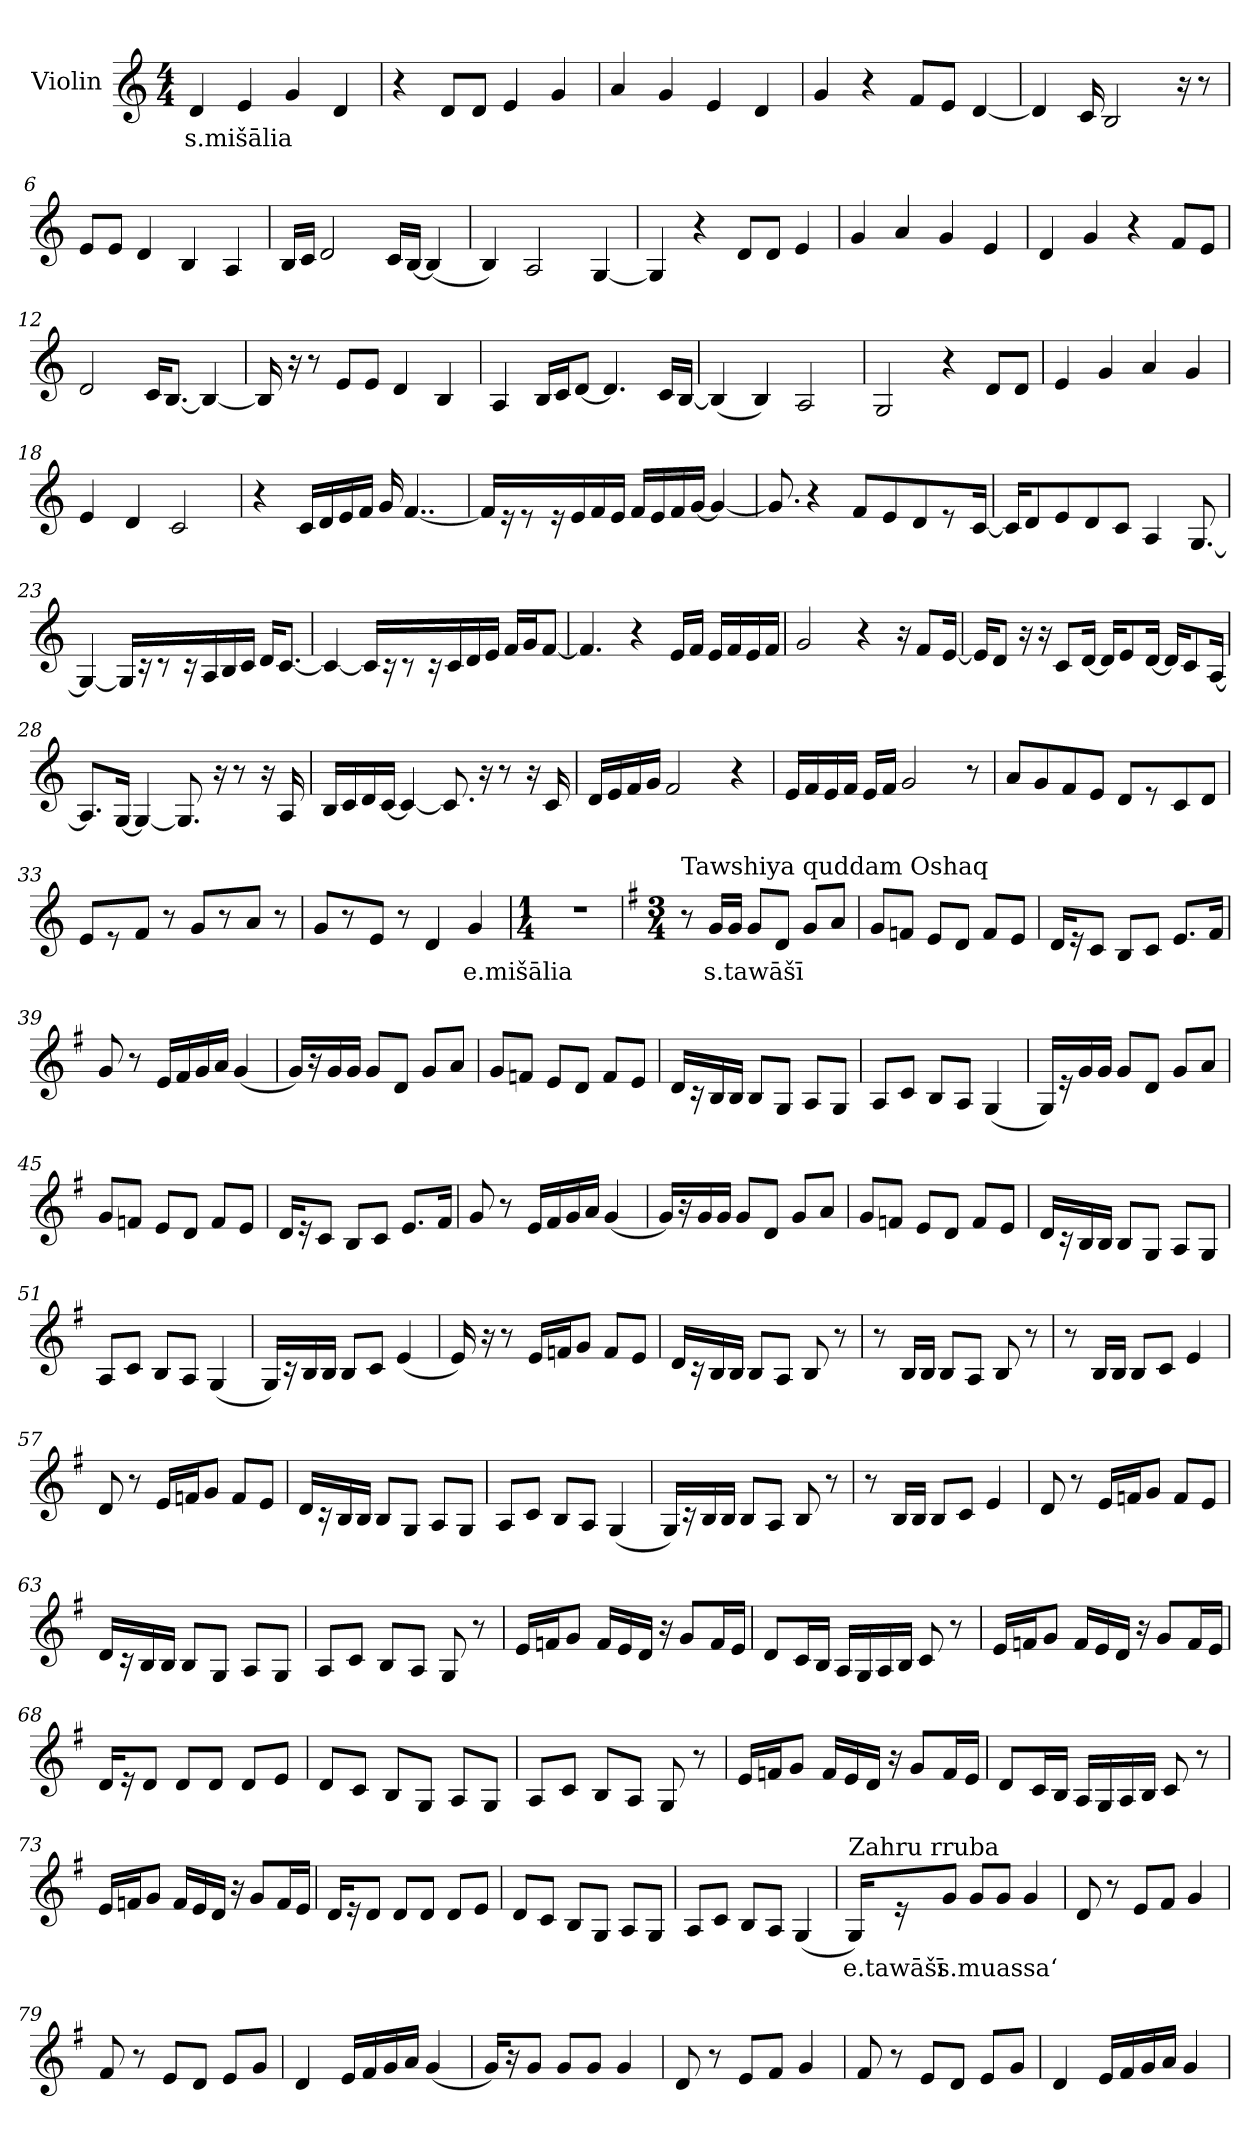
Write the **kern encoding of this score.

**kern	**text
*part1	*part1
*staff1	*staff1
*I"Violin	*
*clefG2	*
*k[]	*
*M4/4	*
*MM85	*
=1	=1
!	!LO:LY:b
4d/	s.mišālia
4e/	.
4g/	.
4d/	.
=2	=2
4r	.
8d/L	.
8d/J	.
4e/	.
4g/	.
=3	=3
4a/	.
4g/	.
4e/	.
4d/	.
=4	=4
4g/	.
4r	.
8f/L	.
8e/J	.
[4d/	.
=5	=5
4d/]	.
16c/	.
2B/	.
16r	.
8r	.
!!LO:LB:g=z
=6	=6
8e/L	.
8e/J	.
4d/	.
4B/	.
4A/	.
=7	=7
16B/LL	.
16c/JJ	.
2d/	.
16c/LL	.
[16B/JJ	.
(<4B/]	.
=8	=8
4B/)	.
2A/	.
[4G/	.
=9	=9
4G/]	.
4r	.
8d/L	.
8d/J	.
4e/	.
=10	=10
4g/	.
4a/	.
4g/	.
4e/	.
!!LO:LB:g=z
=11	=11
4d/	.
4g/	.
4r	.
8f/L	.
8e/J	.
=12	=12
2d/	.
16c/KL	.
[8.B/J	.
4B/_	.
=13	=13
16B/]	.
16r	.
8r	.
8e/L	.
8e/J	.
4d/	.
4B/	.
=14	=14
4A/	.
16B/LL	.
16c/J	.
[8d/J	.
4.d/]	.
16c/LL	.
[16B/JJ	.
=15	=15
(<4B/]	.
4B/)	.
2A/	.
!!LO:LB:g=z
=16	=16
2G/	.
4r	.
8d/L	.
8d/J	.
=17	=17
4e/	.
4g/	.
4a/	.
4g/	.
=18	=18
4e/	.
4d/	.
2c/	.
=19	=19
4r	.
16c/LL	.
16d/	.
16e/	.
16f/JJ	.
16g/	.
[4..f/	.
=20	=20
16f/LL]	.
16r	.
8r	.
16r	.
16e/	.
16f/	.
16e/JJ	.
16f/LL	.
16e/	.
16f/	.
[16g/JJ	.
4g/_	.
!!LO:LB:g=z
=21	=21
8.g/]	.
4r	.
8f/L	.
8e/	.
8d/	.
8r	.
[16c/Jk	.
=22	=22
16c/KL]	.
8d/	.
8e/	.
8d/	.
8c/J	.
4A/	.
[8.G/	.
=23	=23
4G/_	.
16G/LL]	.
16r	.
8r	.
16r	.
16A/	.
16B/	.
16c/JJ	.
16d/KL	.
[8.c/J	.
!!LO:LB:g=z
=24	=24
4c/_	.
16c/LL]	.
16r	.
8r	.
16r	.
16c/	.
16d/	.
16e/JJ	.
16f/LL	.
16g/J	.
[8f/J	.
=25	=25
4.f/]	.
4r	.
16e/LL	.
16f/JJ	.
16e/LL	.
16f/	.
16e/	.
16f/JJ	.
=26	=26
2g/	.
4r	.
16r	.
8f/L	.
[16e/Jk	.
!!LO:LB:g=z
=27	=27
16e/KL]	.
8d/J	.
16r	.
16r	.
8c/L	.
[16d/Jk	.
16d/KL]	.
8e/	.
[16d/Jk	.
16d/KL]	.
8c/	.
[16A/Jk	.
=28	=28
8.A/L]	.
[16G/Jk	.
4G/_	.
8.G/]	.
16r	.
8r	.
16r	.
16A/	.
=29	=29
16B/LL	.
16c/	.
16d/	.
[16c/JJ	.
4c/_	.
8.c/]	.
16r	.
8r	.
16r	.
16c/	.
!!LO:PB:g=z
=30	=30
16d/LL	.
16e/	.
16f/	.
16g/JJ	.
2f/	.
4r	.
=31	=31
16e/LL	.
16f/	.
16e/	.
16f/JJ	.
16e/LL	.
16f/JJ	.
2g/	.
8r	.
=32	=32
8a/L	.
8g/	.
8f/	.
8e/J	.
8d/L	.
8r	.
8c/	.
8d/J	.
=33	=33
8e/L	.
8r	.
8f/J	.
8r	.
8g/L	.
8r	.
8a/J	.
8r	.
=34	=34
8g/L	.
8r	.
8e/J	.
8r	.
4d/	.
!	!LO:LY:b
4g/	e.mišālia
!!LO:PB:g=z
=35	=35
*M1/4	*
4r	.
=36	=36
*k[f#]	*
*G:	*
*M3/4	*
*MM60	*
!LO:TX:a:t=Tawshiya quddam Oshaq	!
8r	.
!	!LO:LY:b
16g/LL	s.tawāšī
16g/JJ	.
8g/L	.
8d/J	.
8g/L	.
8a/J	.
=37	=37
8g/L	.
8fn/J	.
8e/L	.
8d/J	.
8f/L	.
8e/J	.
=38	=38
16d/KL	.
16r	.
8c/J	.
8B/L	.
8c/J	.
8.e/L	.
16f#/Jk	.
=39	=39
8g/	.
8r	.
16e/LL	.
16f#/	.
16g/	.
16a/JJ	.
(<4g/	.
!!LO:LB:g=z
=40	=40
16g/LL)	.
16r	.
16g/	.
16g/JJ	.
8g/L	.
8d/J	.
8g/L	.
8a/J	.
=41	=41
8g/L	.
8fn/J	.
8e/L	.
8d/J	.
8f/L	.
8e/J	.
=42	=42
16d/LL	.
16r	.
16B/	.
16B/JJ	.
8B/L	.
8G/J	.
8A/L	.
8G/J	.
=43	=43
8A/L	.
8c/J	.
8B/L	.
8A/J	.
(<4G/	.
=44	=44
16G/LL)	.
16r	.
16g/	.
16g/JJ	.
8g/L	.
8d/J	.
8g/L	.
8a/J	.
!!LO:LB:g=z
=45	=45
8g/L	.
8fn/J	.
8e/L	.
8d/J	.
8f/L	.
8e/J	.
=46	=46
16d/KL	.
16r	.
8c/J	.
8B/L	.
8c/J	.
8.e/L	.
16f#/Jk	.
=47	=47
8g/	.
8r	.
16e/LL	.
16f#/	.
16g/	.
16a/JJ	.
(<4g/	.
=48	=48
16g/LL)	.
16r	.
16g/	.
16g/JJ	.
8g/L	.
8d/J	.
8g/L	.
8a/J	.
=49	=49
8g/L	.
8fn/J	.
8e/L	.
8d/J	.
8f/L	.
8e/J	.
!!LO:LB:g=z
=50	=50
16d/LL	.
16r	.
16B/	.
16B/JJ	.
8B/L	.
8G/J	.
8A/L	.
8G/J	.
=51	=51
8A/L	.
8c/J	.
8B/L	.
8A/J	.
(<4G/	.
=52	=52
16G/LL)	.
16r	.
16B/	.
16B/JJ	.
8B/L	.
8c/J	.
(<4e/	.
=53	=53
16e/)	.
16r	.
8r	.
16e/LL	.
16fn/J	.
8g/J	.
8f/L	.
8e/J	.
!!LO:LB:g=z
=54	=54
16d/LL	.
16r	.
16B/	.
16B/JJ	.
8B/L	.
8A/J	.
8B/	.
8r	.
=55	=55
8r	.
16B/LL	.
16B/JJ	.
8B/L	.
8A/J	.
8B/	.
8r	.
=56	=56
8r	.
16B/LL	.
16B/JJ	.
8B/L	.
8c/J	.
4e/	.
=57	=57
8d/	.
8r	.
16e/LL	.
16fn/J	.
8g/J	.
8f/L	.
8e/J	.
!!LO:LB:g=z
=58	=58
16d/LL	.
16r	.
16B/	.
16B/JJ	.
8B/L	.
8G/J	.
8A/L	.
8G/J	.
=59	=59
8A/L	.
8c/J	.
8B/L	.
8A/J	.
(<4G/	.
=60	=60
16G/LL)	.
16r	.
16B/	.
16B/JJ	.
8B/L	.
8A/J	.
8B/	.
8r	.
=61	=61
8r	.
16B/LL	.
16B/JJ	.
8B/L	.
8c/J	.
4e/	.
=62	=62
8d/	.
8r	.
16e/LL	.
16fn/J	.
8g/J	.
8f/L	.
8e/J	.
!!LO:LB:g=z
=63	=63
16d/LL	.
16r	.
16B/	.
16B/JJ	.
8B/L	.
8G/J	.
8A/L	.
8G/J	.
=64	=64
8A/L	.
8c/J	.
8B/L	.
8A/J	.
8G/	.
8r	.
=65	=65
16e/LL	.
16fn/J	.
8g/J	.
16f/LL	.
16e/	.
16d/JJ	.
16r	.
8g/L	.
16f/L	.
16e/JJ	.
=66	=66
8d/L	.
16c/L	.
16B/JJ	.
16A/LL	.
16G/	.
16A/	.
16B/JJ	.
8c/	.
8r	.
!!LO:LB:g=z
=67	=67
16e/LL	.
16fn/J	.
8g/J	.
16f/LL	.
16e/	.
16d/JJ	.
16r	.
8g/L	.
16f/L	.
16e/JJ	.
=68	=68
16d/KL	.
16r	.
8d/J	.
8d/L	.
8d/J	.
8d/L	.
8e/J	.
=69	=69
8d/L	.
8c/J	.
8B/L	.
8G/J	.
8A/L	.
8G/J	.
=70	=70
8A/L	.
8c/J	.
8B/L	.
8A/J	.
8G/	.
8r	.
!!LO:PB:g=z
=71	=71
16e/LL	.
16fn/J	.
8g/J	.
16f/LL	.
16e/	.
16d/JJ	.
16r	.
8g/L	.
16f/L	.
16e/JJ	.
!!LO:PB:g=z
=72	=72
8d/L	.
16c/L	.
16B/JJ	.
16A/LL	.
16G/	.
16A/	.
16B/JJ	.
8c/	.
8r	.
=73	=73
16e/LL	.
16fn/J	.
8g/J	.
16f/LL	.
16e/	.
16d/JJ	.
16r	.
8g/L	.
16f/L	.
16e/JJ	.
=74	=74
16d/KL	.
16r	.
8d/J	.
8d/L	.
8d/J	.
8d/L	.
8e/J	.
=75	=75
8d/L	.
8c/J	.
8B/L	.
8G/J	.
8A/L	.
8G/J	.
!!LO:LB:g=z
=76	=76
8A/L	.
8c/J	.
8B/L	.
8A/J	.
(<4G/	.
!!LO:LB:g=z
=77	=77
!LO:TX:a:t=Zahru rruba	!
!	!LO:LY:b
16G/KL)	e.tawāšī
16r	.
!	!LO:LY:b
8g/J	s.muassa‘
8g/L	.
8g/J	.
4g/	.
=78	=78
8d/	.
8r	.
8e/L	.
8f#/J	.
4g/	.
=79	=79
8f#/	.
8r	.
8e/L	.
8d/J	.
8e/L	.
8g/J	.
=80	=80
4d/	.
16e/LL	.
16f#/	.
16g/	.
16a/JJ	.
(<4g/	.
=81	=81
16g/KL)	.
16r	.
8g/J	.
8g/L	.
8g/J	.
4g/	.
=82	=82
8d/	.
8r	.
8e/L	.
8f#/J	.
4g/	.
!!LO:LB:g=z
=83	=83
8f#/	.
8r	.
8e/L	.
8d/J	.
8e/L	.
8g/J	.
=84	=84
4d/	.
16e/LL	.
16f#/	.
16g/	.
16a/JJ	.
4g/	.
=	=
*-	*-
